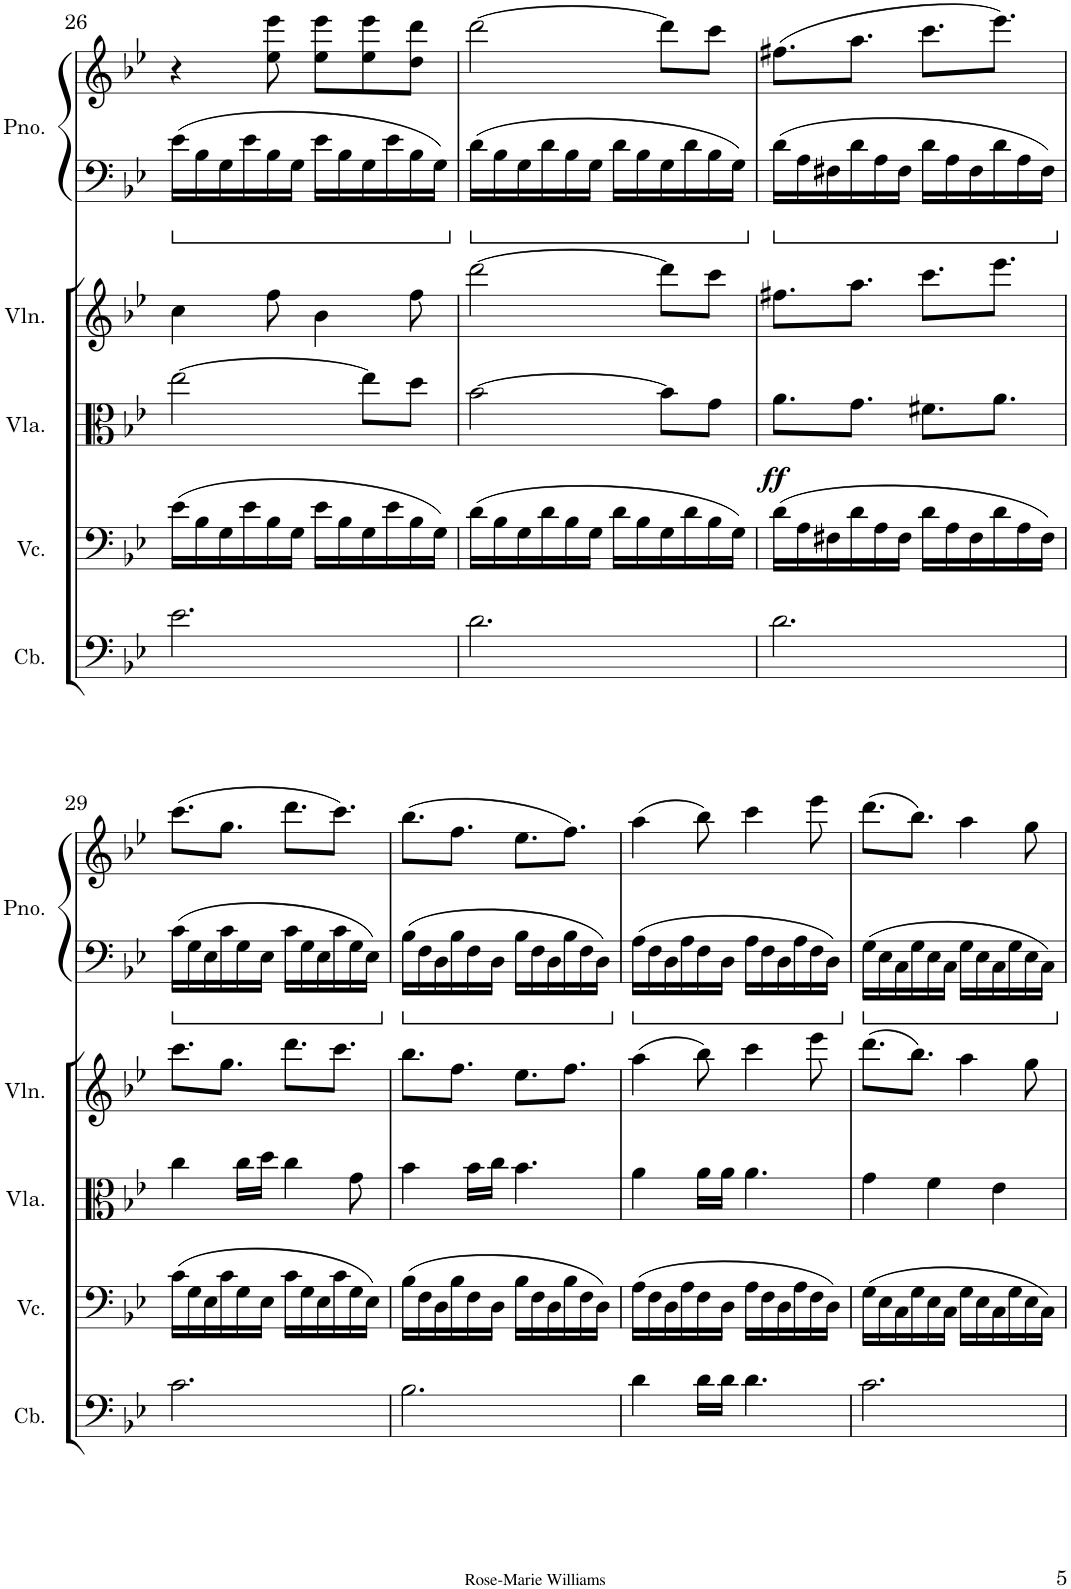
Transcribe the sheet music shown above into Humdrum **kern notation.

**kern	**kern	**kern	**dynam	**kern	**kern	**kern
*part5	*part4	*part3	*part3	*part2	*part1	*part1
*staff6	*staff5	*staff4	*staff4	*staff3	*staff2	*staff1
*I"Contrabass	*I"Violoncello	*I"Viola	*	*I"Violin	*I"Piano	*
*I'Cb.	*I'Vc.	*I'Vla.	*	*I'Vln.	*I'Pno.	*
!!LO:PB:g=z
*clefF4	*clefF4	*clefC3	*	*clefG2	*clefF4	*clefG2
*Trd7c12	*	*	*	*	*	*
*k[b-e-]	*k[b-e-]	*k[b-e-]	*	*k[b-e-]	*k[b-e-]	*k[b-e-]
*M6/8	*M6/8	*M6/8	*	*M6/8	*M6/8	*M6/8
=26	=26	=26	=26	=26	=26	=26
2.e-\	(16e-\LL	[2ee-\	.	4cc\	16e-\LL	4r
.	16B-\	.	.	.	16B-\	.
.	16G\	.	.	.	16G\	.
.	16e-\	.	.	.	16e-\	.
.	16B-\	.	.	8ff\	16B-\	8ee-\ 8eee-\
.	16G\JJ	.	.	.	16G\JJ	.
.	16e-\LL	.	.	4b-\	16e-\LL	8ee-\ 8eee-\L
.	16B-\	.	.	.	16B-\	.
.	16G\	8ee-\L]	.	.	16G\	8ee-\ 8eee-\
.	16e-\	.	.	.	16e-\	.
.	16B-\	8dd\J	.	8ff\	16B-\	8dd\ 8ddd\J
.	16G\JJ)	.	.	.	16G\JJ	.
=27	=27	=27	=27	=27	=27	=27
2.d\	(>16d\LL	[2b-\	.	[2ddd\	16d\LL	[2ddd\
.	16B-\	.	.	.	16B-\	.
.	16G\	.	.	.	16G\	.
.	16d\	.	.	.	16d\	.
.	16B-\	.	.	.	16B-\	.
.	16G\JJ	.	.	.	16G\JJ	.
.	16d\LL	.	.	.	16d\LL	.
.	16B-\	.	.	.	16B-\	.
.	16G\	8b-\L]	.	8ddd\L]	16G\	8ddd\L]
.	16d\	.	.	.	16d\	.
.	16B-\	8g\J	.	8ccc\J	16B-\	8ccc\J
.	16G\JJ)	.	.	.	16G\JJ	.
=28	=28	=28	=28	=28	=28	=28
!	!	!	!LO:DY:b	!	!	!
2.d\	(>16d\LL	8.a\L	ff	8.ff#X\L	16d\LL	(8.ff#X\L
.	16A\	.	.	.	16A\	.
.	16F#X\	.	.	.	16F#X\	.
.	16d\	8.g\J	.	8.aa\J	16d\	8.aa\J
.	16A\	.	.	.	16A\	.
.	16F#\JJ	.	.	.	16F#\JJ	.
.	16d\LL	8.f#X\L	.	8.ccc\L	16d\LL	8.ccc\L
.	16A\	.	.	.	16A\	.
.	16F#\	.	.	.	16F#\	.
.	16d\	8.a\J	.	8.eee-\J	16d\	8.eee-\J)
.	16A\	.	.	.	16A\	.
.	16F#\JJ)	.	.	.	16F#\JJ	.
!!LO:LB:g=z
=29	=29	=29	=29	=29	=29	=29
2.c\	(>16c\LL	4cc\	.	8.ccc\L	16c\LL	(8.ccc\L
.	16G\	.	.	.	16G\	.
.	16E-\	.	.	.	16E-\	.
.	16c\	.	.	8.gg\J	16c\	8.gg\J
.	16G\	16cc\LL	.	.	16G\	.
.	16E-\JJ	16dd\JJ	.	.	16E-\JJ	.
.	16c\LL	4cc\	.	8.ddd\L	16c\LL	8.ddd\L
.	16G\	.	.	.	16G\	.
.	16E-\	.	.	.	16E-\	.
.	16c\	.	.	8.ccc\J	16c\	8.ccc\J)
.	16G\	8g\	.	.	16G\	.
.	16E-\JJ)	.	.	.	16E-\JJ	.
=30	=30	=30	=30	=30	=30	=30
2.B-\	(>16B-\LL	4b-\	.	8.bb-\L	16B-\LL	(8.bb-\L
.	16F\	.	.	.	16F\	.
.	16D\	.	.	.	16D\	.
.	16B-\	.	.	8.ff\J	16B-\	8.ff\J
.	16F\	16b-\LL	.	.	16F\	.
.	16D\JJ	16cc\JJ	.	.	16D\JJ	.
.	16B-\LL	4.b-\	.	8.ee-\L	16B-\LL	8.ee-\L
.	16F\	.	.	.	16F\	.
.	16D\	.	.	.	16D\	.
.	16B-\	.	.	8.ff\J	16B-\	8.ff\J)
.	16F\	.	.	.	16F\	.
.	16D\JJ)	.	.	.	16D\JJ	.
=31	=31	=31	=31	=31	=31	=31
4d\	(>16A\LL	4a\	.	(>4aa\	16A\LL	(>4aa\
.	16F\	.	.	.	16F\	.
.	16D\	.	.	.	16D\	.
.	16A\	.	.	.	16A\	.
16d\LL	16F\	16a\LL	.	8bb-\)	16F\	8bb-\)
16d\JJ	16D\JJ	16a\JJ	.	.	16D\JJ	.
4.d\	16A\LL	4.a\	.	4ccc\	16A\LL	4ccc\
.	16F\	.	.	.	16F\	.
.	16D\	.	.	.	16D\	.
.	16A\	.	.	.	16A\	.
.	16F\	.	.	8eee-\	16F\	8eee-\
.	16D\JJ)	.	.	.	16D\JJ	.
=32	=32	=32	=32	=32	=32	=32
2.c\	(>16G\LL	4g\	.	(>8.ddd\L	16G\LL	(>8.ddd\L
.	16E-\	.	.	.	16E-\	.
.	16C\	.	.	.	16C\	.
.	16G\	.	.	8.bb-\J)	16G\	8.bb-\J)
.	16E-\	4f\	.	.	16E-\	.
.	16C\JJ	.	.	.	16C\JJ	.
.	16G\LL	.	.	4aa\	16G\LL	4aa\
.	16E-\	.	.	.	16E-\	.
.	16C\	4e-\	.	.	16C\	.
.	16G\	.	.	.	16G\	.
.	16E-\	.	.	8gg\	16E-\	8gg\
.	16C\JJ)	.	.	.	16C\JJ	.
=	=	=	=	=	=	=
*-	*-	*-	*-	*-	*-	*-
